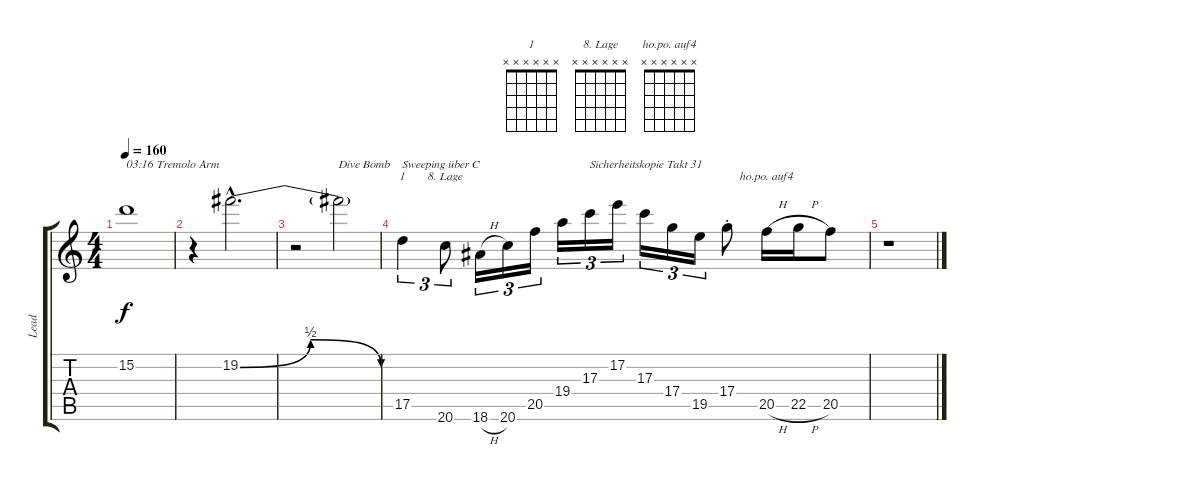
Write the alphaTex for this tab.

\track ("Lead" "Lead") {instrument distortionguitar}
\staff {score tabs}
\tuning (E4 B3 G3 D3 A2 E2) {hide}
\chord ("1" x x x x x x)
\chord ("8. Lage" x x x x x x)
\chord ("ho.po. auf4" x x x x x x)
\ts (4 4)
\tempo 160
\clef g2
\ks c
15.2{t}.1{txt "03:16 Tremolo Arm" dy f} |
r.4 19.2{be (bendrelease 0 0 15 2 45 2 60 0) hac}.2{d} |
r.2 19.2{t}.2{txt "Dive Bomb"} |
17.5.4{tu (3 2) ch "1" txt "Sweeping über C"} 20.6.8{tu (3 2) ch "8. Lage"} 18.6{h}.16{tu (3 2)} 20.6.16{tu (3 2)} 20.5.16{tu (3 2)} 19.4.16{tu (3 2)} 17.3.16{tu (3 2) txt "Sicherheitskopie Takt 31"} 17.2.16{tu (3 2)} 17.3.16{tu (3 2)} 17.4.16{tu (3 2)} 19.5.16{tu (3 2)} 17.4{st}.8 20.5{h}.16{ch "ho.po. auf4"} 22.5{h}.16 20.5.8 |
r.1
